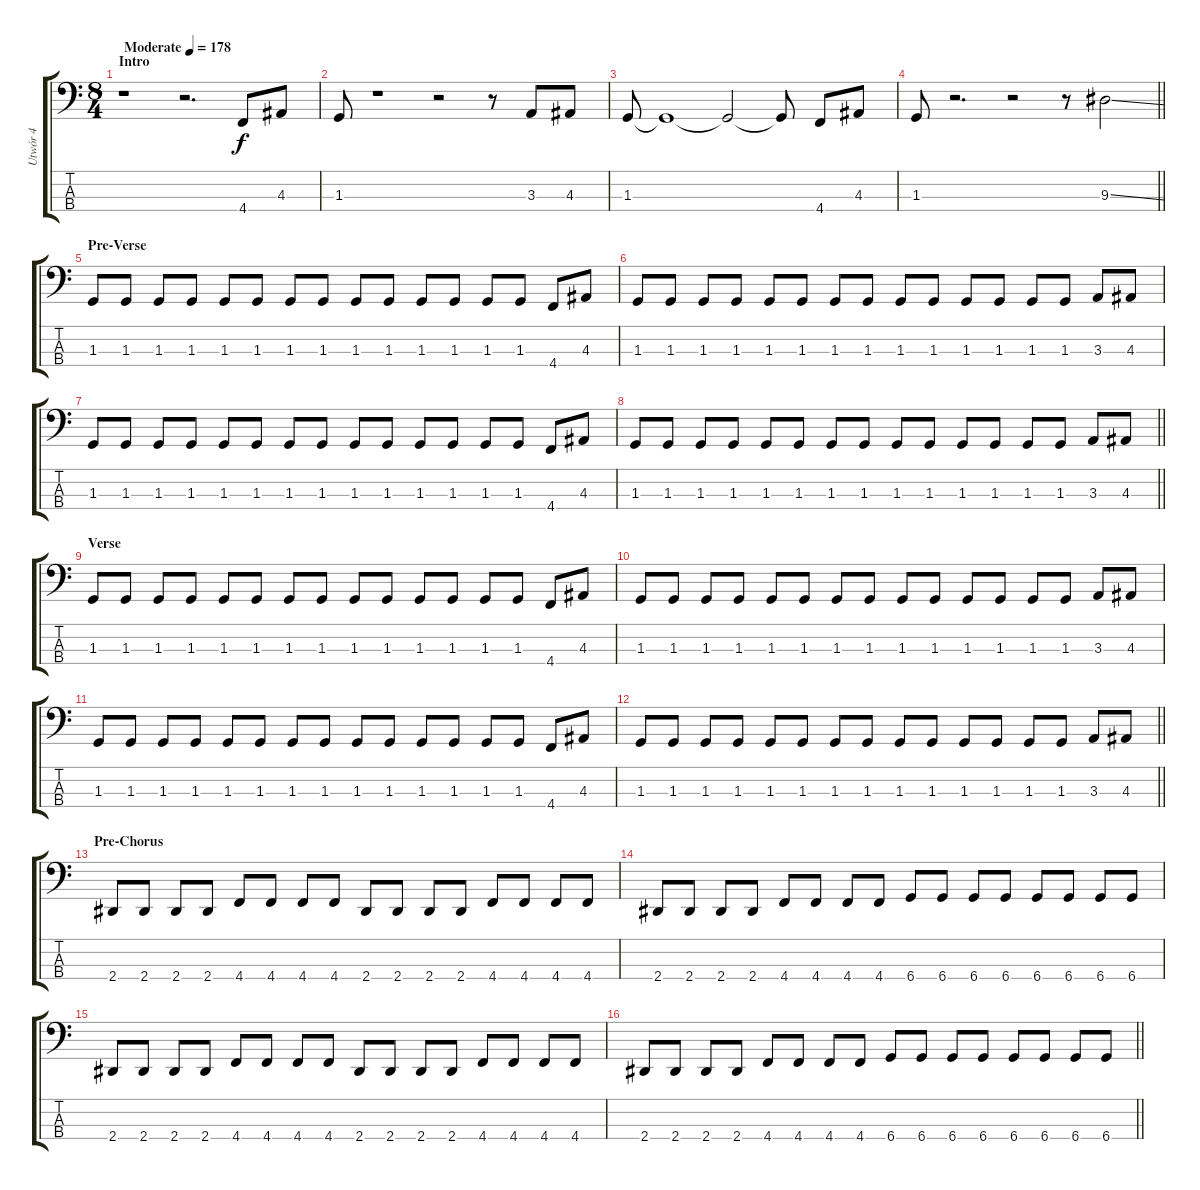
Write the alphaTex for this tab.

\track ("Utwór 4" "Utwór 4") {instrument electricbassfinger}
\staff {score tabs}
\tuning (E2 B1 Gb1 Db1) {hide}
\ts (8 4)
\section ("" "Intro")
\tempo (178 "Moderate")
\clef f4
\ks c
r.1{dy f instrument electricbassfinger} r.2{d} 4.4.8 4.3.8 |
1.3.8 r.1 r.2 r.8 3.3.8 4.3.8 |
1.3.8 1.3{t}.1 1.3{t}.2 1.3{t}.8 4.4.8 4.3.8 |
\barLineRight lightlight
1.3.8 r.2{d} r.2 r.8 9.3{ss}.2 |
\section ("" "Pre-Verse")
1.3.8 1.3.8 1.3.8 1.3.8 1.3.8 1.3.8 1.3.8 1.3.8 1.3.8 1.3.8 1.3.8 1.3.8 1.3.8 1.3.8 4.4.8 4.3.8 |
1.3.8 1.3.8 1.3.8 1.3.8 1.3.8 1.3.8 1.3.8 1.3.8 1.3.8 1.3.8 1.3.8 1.3.8 1.3.8 1.3.8 3.3.8 4.3.8 |
1.3.8 1.3.8 1.3.8 1.3.8 1.3.8 1.3.8 1.3.8 1.3.8 1.3.8 1.3.8 1.3.8 1.3.8 1.3.8 1.3.8 4.4.8 4.3.8 |
\barLineRight lightlight
1.3.8 1.3.8 1.3.8 1.3.8 1.3.8 1.3.8 1.3.8 1.3.8 1.3.8 1.3.8 1.3.8 1.3.8 1.3.8 1.3.8 3.3.8 4.3.8 |
\section ("" "Verse")
1.3.8 1.3.8 1.3.8 1.3.8 1.3.8 1.3.8 1.3.8 1.3.8 1.3.8 1.3.8 1.3.8 1.3.8 1.3.8 1.3.8 4.4.8 4.3.8 |
1.3.8 1.3.8 1.3.8 1.3.8 1.3.8 1.3.8 1.3.8 1.3.8 1.3.8 1.3.8 1.3.8 1.3.8 1.3.8 1.3.8 3.3.8 4.3.8 |
1.3.8 1.3.8 1.3.8 1.3.8 1.3.8 1.3.8 1.3.8 1.3.8 1.3.8 1.3.8 1.3.8 1.3.8 1.3.8 1.3.8 4.4.8 4.3.8 |
\barLineRight lightlight
1.3.8 1.3.8 1.3.8 1.3.8 1.3.8 1.3.8 1.3.8 1.3.8 1.3.8 1.3.8 1.3.8 1.3.8 1.3.8 1.3.8 3.3.8 4.3.8 |
\section ("" "Pre-Chorus")
2.4.8 2.4.8 2.4.8 2.4.8 4.4.8 4.4.8 4.4.8 4.4.8 2.4.8 2.4.8 2.4.8 2.4.8 4.4.8 4.4.8 4.4.8 4.4.8 |
2.4.8 2.4.8 2.4.8 2.4.8 4.4.8 4.4.8 4.4.8 4.4.8 6.4.8 6.4.8 6.4.8 6.4.8 6.4.8 6.4.8 6.4.8 6.4.8 |
2.4.8 2.4.8 2.4.8 2.4.8 4.4.8 4.4.8 4.4.8 4.4.8 2.4.8 2.4.8 2.4.8 2.4.8 4.4.8 4.4.8 4.4.8 4.4.8 |
\barLineRight lightlight
2.4.8 2.4.8 2.4.8 2.4.8 4.4.8 4.4.8 4.4.8 4.4.8 6.4.8 6.4.8 6.4.8 6.4.8 6.4.8 6.4.8 6.4.8 6.4.8
